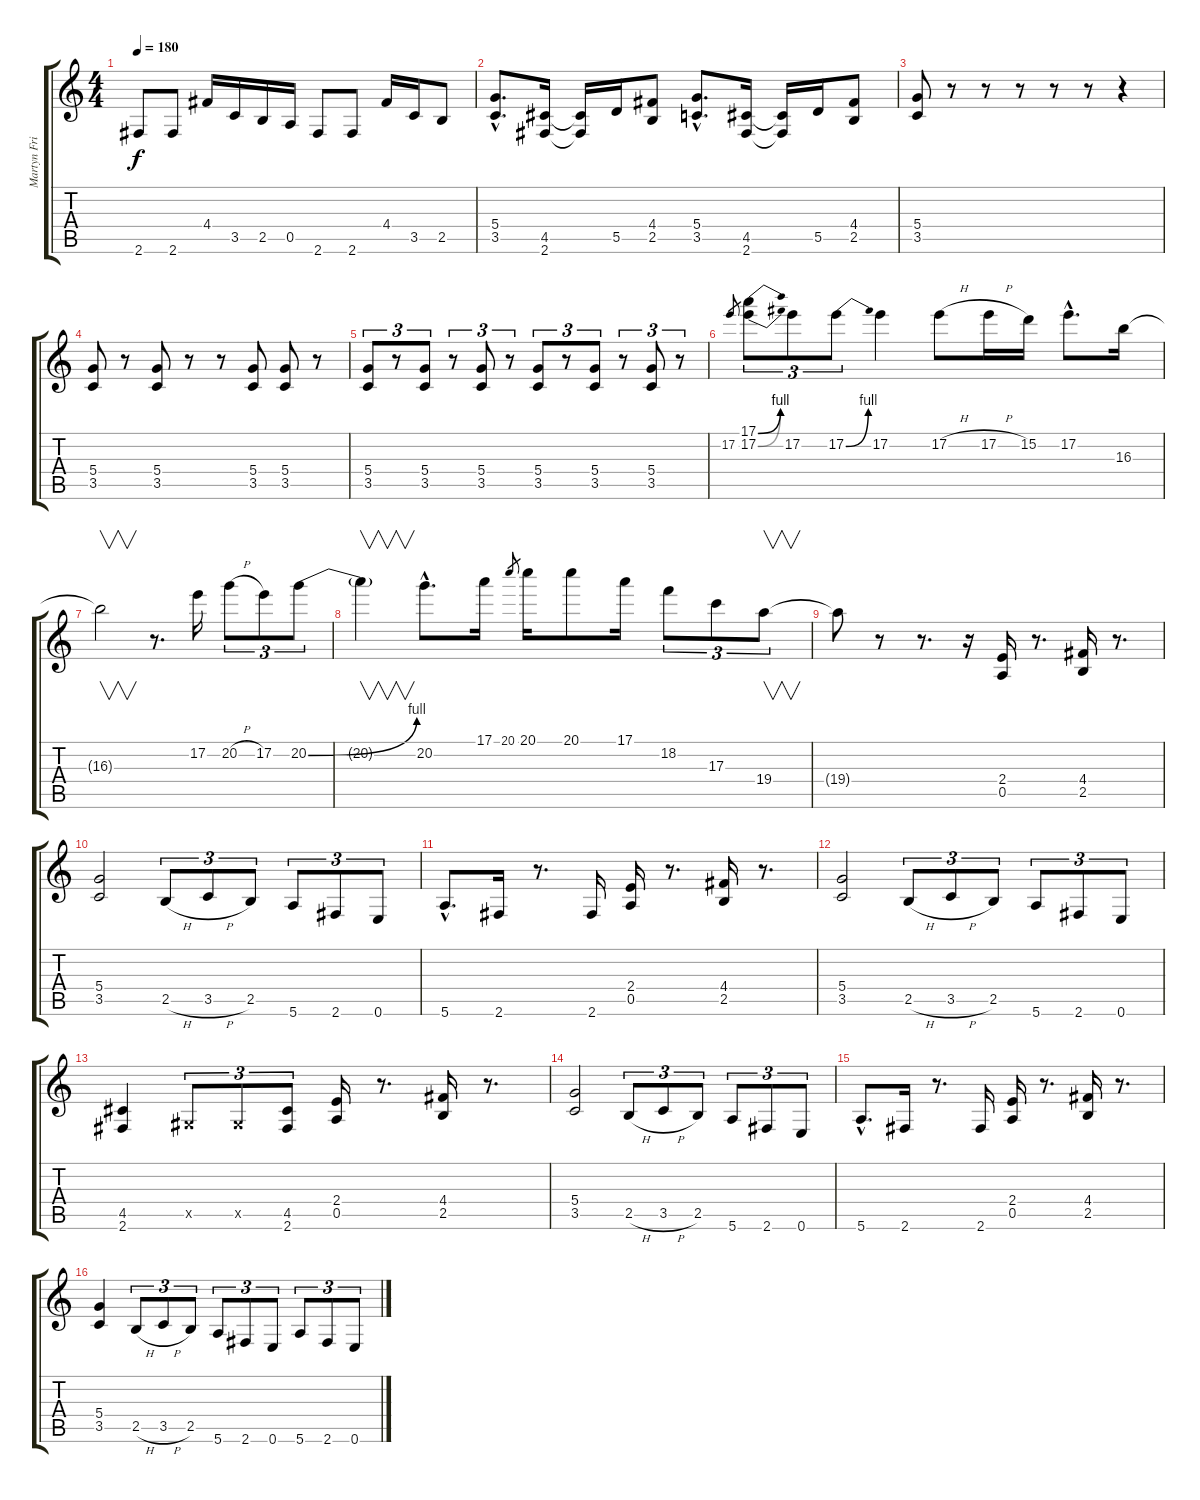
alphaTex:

\track ("Martyn Friedman" "Martyn Fri") {instrument overdrivenguitar}
\staff {score tabs}
\tuning (E4 B3 G3 D3 A2 E2) {hide}
\ts (4 4)
\tempo 180
\clef g2
\ks c
2.6.8{dy f} 2.6.8 4.4.16 3.5.16 2.5.16 0.5.16 2.6.8 2.6.8 4.4.16 3.5.16 2.5.8 |
(5.4{hac} 3.5{hac}).8{d} (4.5 2.6).16 (4.5{t} 2.6{t}).16 5.5.16 (4.4 2.5).8 (5.4{hac} 3.5{hac}).8{d} (4.5 2.6).16 (4.5{t} 2.6{t}).16 5.5.16 (4.4 2.5).8 |
(5.4 3.5).8 r.8 r.8 r.8 r.8 r.8 r.4 |
(5.4 3.5).8 r.8 (5.4 3.5).8 r.8 r.8 (5.4 3.5).8 (5.4 3.5).8 r.8 |
(5.4 3.5).8{tu (3 2)} r.8{tu (3 2)} (5.4 3.5).8{tu (3 2)} r.8{tu (3 2)} (5.4 3.5).8{tu (3 2)} r.8{tu (3 2)} (5.4 3.5).8{tu (3 2)} r.8{tu (3 2)} (5.4 3.5).8{tu (3 2)} r.8{tu (3 2)} (5.4 3.5).8{tu (3 2)} r.8{tu (3 2)} |
17.2.8{gr} (17.1{be (bend 0 0 60 4)} 17.2{be (bend 0 0 60 4)}).8{tu (3 2)} 17.2.8{tu (3 2)} 17.2{be (bend 0 0 60 4)}.8{tu (3 2)} 17.2.4 17.2{h}.8 17.2{h}.16 15.2.16 17.2{hac}.8{d} 16.3.16 |
16.3{t}.2{v} r.8{d} 17.2.16 20.2{h}.8{tu (3 2)} 17.2.8{tu (3 2)} 20.2{be (bend 0 0 60 4)}.8{tu (3 2)} |
20.2{t}.4{v} 20.2{hac}.8{d} 17.1.16 20.1.8{gr} 20.1.16 20.1.8 17.1.16 18.2.8{tu (3 2)} 17.3.8{tu (3 2)} 19.4.8{v tu (3 2)} |
19.4{t}.8 r.8 r.8{d} r.16 (2.4 0.5).16 r.8{d} (4.4 2.5).16 r.8{d} |
(5.4 3.5).2 2.5{h}.8{tu (3 2)} 3.5{h}.8{tu (3 2)} 2.5.8{tu (3 2)} 5.6.8{tu (3 2)} 2.6.8{tu (3 2)} 0.6.8{tu (3 2)} |
5.6{hac}.8{d} 2.6.16 r.8{d} 2.6.16 (2.4 0.5).16 r.8{d} (4.4 2.5).16 r.8{d} |
(5.4 3.5).2 2.5{h}.8{tu (3 2)} 3.5{h}.8{tu (3 2)} 2.5.8{tu (3 2)} 5.6.8{tu (3 2)} 2.6.8{tu (3 2)} 0.6.8{tu (3 2)} |
(4.5 2.6).4 -1.5{x}.8{tu (3 2)} -1.5{x}.8{tu (3 2)} (4.5 2.6).8{tu (3 2)} (2.4 0.5).16 r.8{d} (4.4 2.5).16 r.8{d} |
(5.4 3.5).2 2.5{h}.8{tu (3 2)} 3.5{h}.8{tu (3 2)} 2.5.8{tu (3 2)} 5.6.8{tu (3 2)} 2.6.8{tu (3 2)} 0.6.8{tu (3 2)} |
5.6{hac}.8{d} 2.6.16 r.8{d} 2.6.16 (2.4 0.5).16 r.8{d} (4.4 2.5).16 r.8{d} |
(5.4 3.5).4 2.5{h}.8{tu (3 2)} 3.5{h}.8{tu (3 2)} 2.5.8{tu (3 2)} 5.6.8{tu (3 2)} 2.6.8{tu (3 2)} 0.6.8{tu (3 2)} 5.6.8{tu (3 2)} 2.6.8{tu (3 2)} 0.6.8{tu (3 2)}
